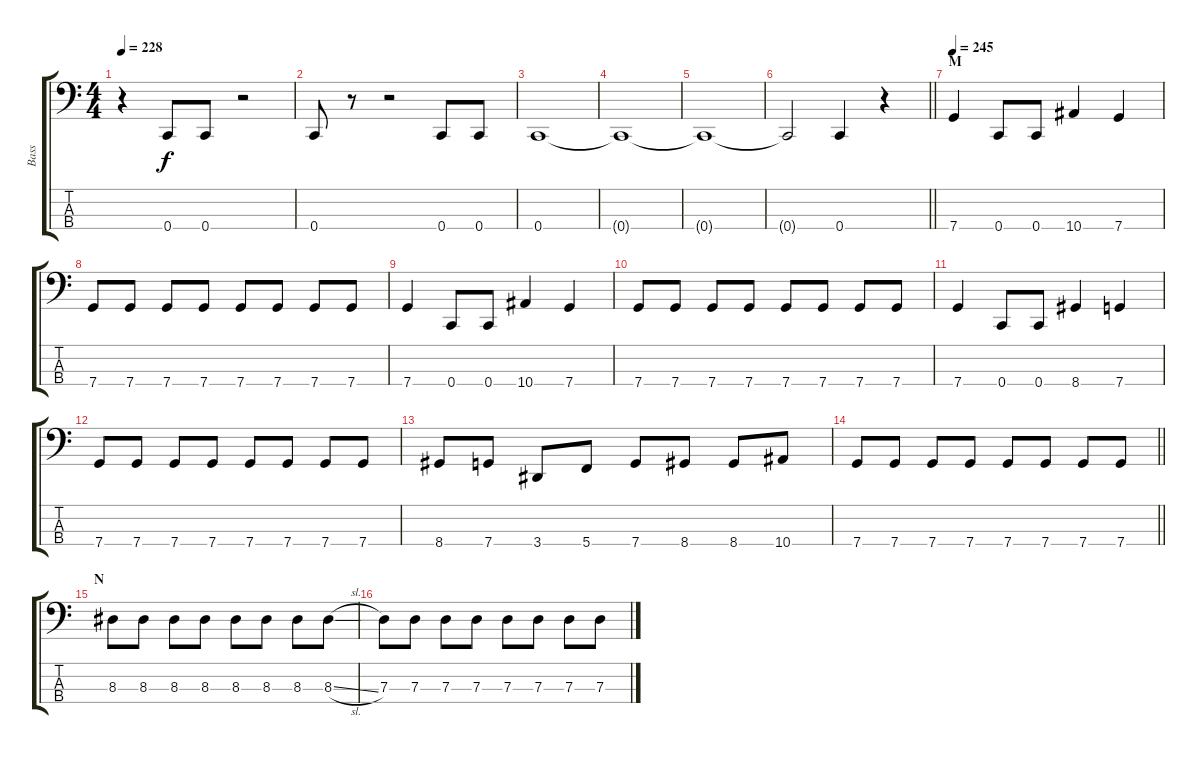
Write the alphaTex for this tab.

\track ("Bass" "Bass") {instrument electricbasspick}
\staff {score tabs}
\tuning (F2 C2 G1 C1) {hide}
\ts (4 4)
\tempo 228
\clef f4
\ks c
r.4{dy f} 0.4.8 0.4.8 r.2 |
0.4.8 r.8 r.2 0.4.8 0.4.8 |
0.4.1 |
0.4{t}.1 |
0.4{t}.1 |
\barLineRight lightlight
0.4{t}.2 0.4.4 r.4 |
\section ("" "M")
\tempo 245
7.4.4 0.4.8 0.4.8 10.4.4 7.4.4 |
7.4.8 7.4.8 7.4.8 7.4.8 7.4.8 7.4.8 7.4.8 7.4.8 |
7.4.4 0.4.8 0.4.8 10.4.4 7.4.4 |
7.4.8 7.4.8 7.4.8 7.4.8 7.4.8 7.4.8 7.4.8 7.4.8 |
7.4.4 0.4.8 0.4.8 8.4.4 7.4.4 |
7.4.8 7.4.8 7.4.8 7.4.8 7.4.8 7.4.8 7.4.8 7.4.8 |
8.4.8 7.4.8 3.4.8 5.4.8 7.4.8 8.4.8 8.4.8 10.4.8 |
\barLineRight lightlight
7.4.8 7.4.8 7.4.8 7.4.8 7.4.8 7.4.8 7.4.8 7.4.8 |
\section ("" "N")
8.3.8 8.3.8 8.3.8 8.3.8 8.3.8 8.3.8 8.3.8 8.3{sl}.8 |
7.3.8 7.3.8 7.3.8 7.3.8 7.3.8 7.3.8 7.3.8 7.3{sl}.8
